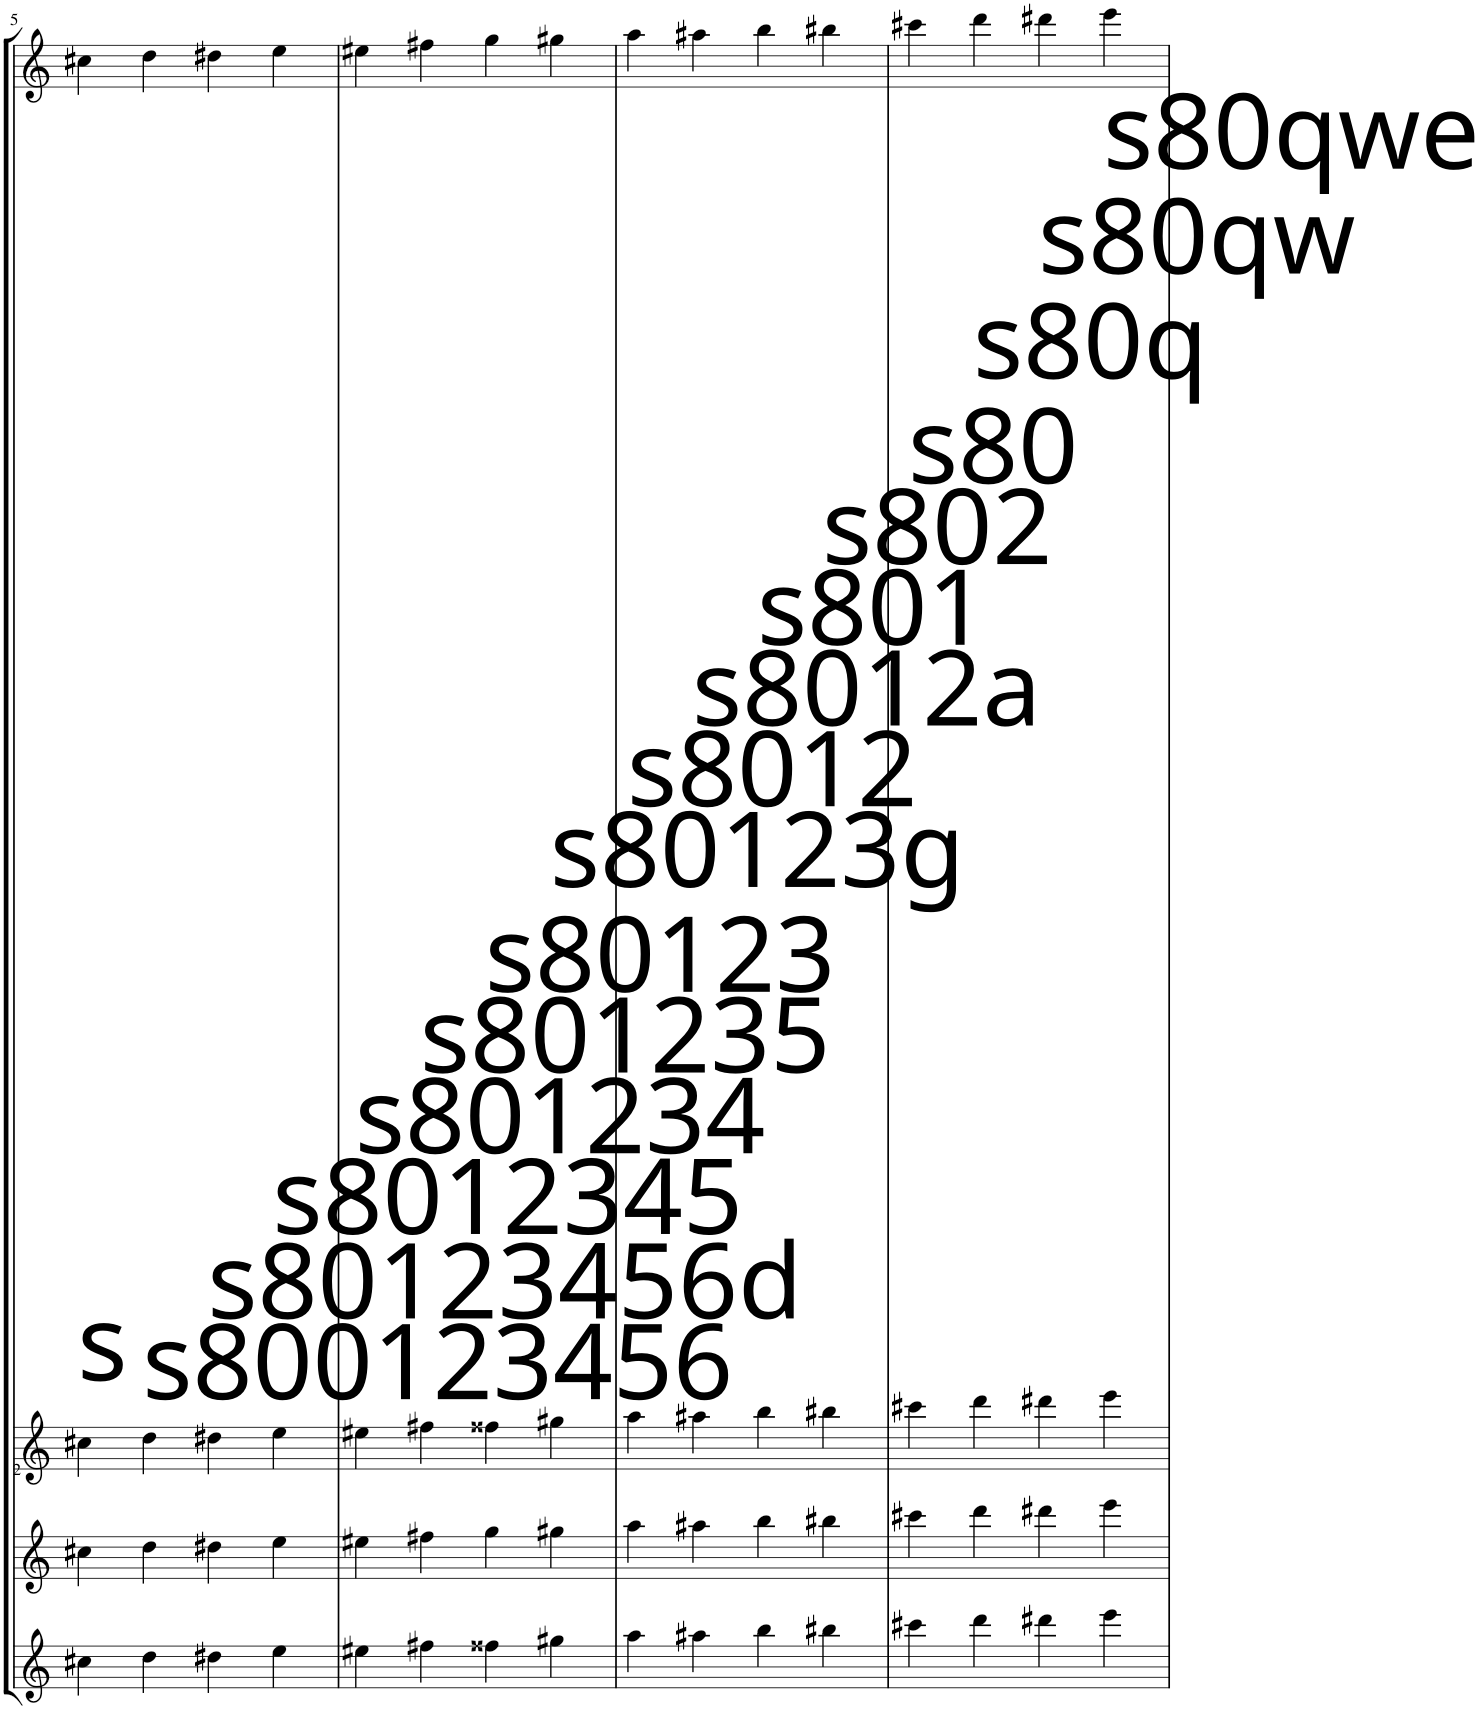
**kern	**kern	**kern	**kern
*part4	*part3	*part2	*part1
*staff4	*staff3	*staff2	*staff1
*I"Baritone Saxophone	*I"Tenor Saxophone	*I"Alto Saxophone	*I"Soprano Saxophone
*I'Bar Sax	*I'T Sax	*I'A Sax	*I'S Sax
!!LO:PB:g=z
*clefG2	*clefG2	*clefG2	*clefG2
*Trd12c21	*Trd8c14	*Trd5c9	*Trd1c2
*k[]	*k[]	*k[]	*k[]
*M4/4	*M4/4	*M4/4	*M4/4
=5	=5	=5	=5
!	!	!LO:TX:a:t=s	!
4cc#X\	4cc#X\	4cc#X\	4cc#X\
!	!	!LO:TX:a:t=s800123456	!
4dd\	4dd\	4dd\	4dd\
!	!	!LO:TX:a:t=s80123456d	!
4dd#X\	4dd#X\	4dd#X\	4dd#X\
!	!	!LO:TX:a:t=s8012345	!
4ee\	4ee\	4ee\	4ee\
=6	=6	=6	=6
!	!	!LO:TX:a:t=s801234	!
4ee#X\	4ee#X\	4ee#X\	4ee#X\
!	!	!LO:TX:a:t=s801235	!
4ff#X\	4ff#X\	4ff#X\	4ff#X\
!	!	!LO:TX:a:t=s80123	!
4ff##X\	4gg\	4ff##X\	4gg\
!	!	!LO:TX:a:t=s80123g	!
4gg#X\	4gg#X\	4gg#X\	4gg#X\
=7	=7	=7	=7
!	!	!LO:TX:a:t=s8012	!
4aa\	4aa\	4aa\	4aa\
!	!	!LO:TX:a:t=s8012a	!
4aa#X\	4aa#X\	4aa#X\	4aa#X\
!	!	!LO:TX:a:t=s801	!
4bb\	4bb\	4bb\	4bb\
!	!	!LO:TX:a:t=s802	!
4bb#X\	4bb#X\	4bb#X\	4bb#X\
=8	=8	=8	=8
!	!	!LO:TX:a:t=s80	!
4ccc#X\	4ccc#X\	4ccc#X\	4ccc#X\
!	!	!LO:TX:a:t=s80q	!
4ddd\	4ddd\	4ddd\	4ddd\
!	!	!LO:TX:a:t=s80qw	!
4ddd#X\	4ddd#X\	4ddd#X\	4ddd#X\
!	!	!LO:TX:a:t=s80qwe	!
4eee\	4eee\	4eee\	4eee\
=	=	=	=
*-	*-	*-	*-
